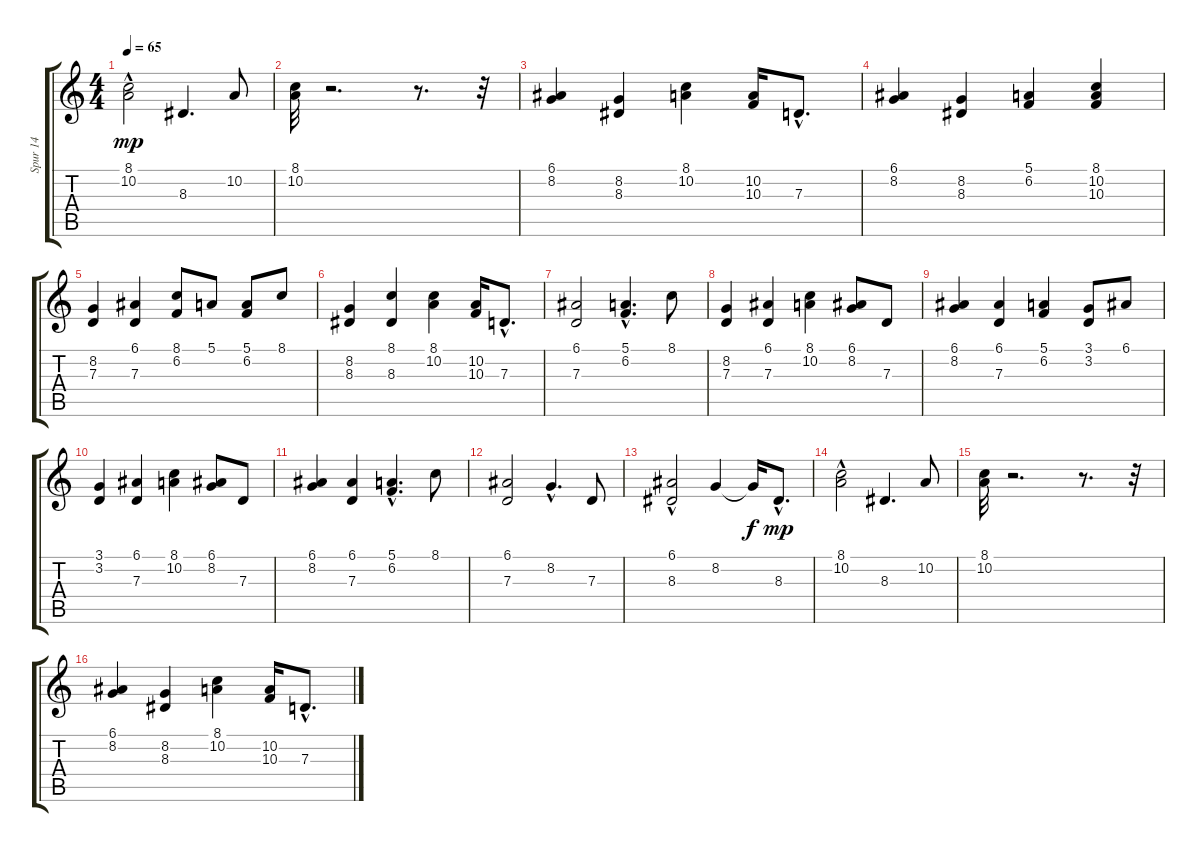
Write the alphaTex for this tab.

\track ("Spur 14" "Spur 14") {instrument pad7halo}
\staff {score tabs}
\tuning (E4 B3 G3 D3 A2 E2) {hide}
\ts (4 4)
\tempo 65
\clef g2
\ks c
(8.1{hac} 10.2).2{dy mp} 8.3.4{d} 10.2.8 |
(8.1 10.2).32 r.2{d} r.8{d} r.32 |
(6.1 8.2).4 (8.2 8.3).4 (8.1 10.2).4 (10.2 10.3).16 7.3{hac}.8{d} |
(6.1 8.2).4 (8.2 8.3).4 (5.1 6.2).4 (8.1 10.2 10.3).4 |
(8.2 7.3).4 (6.1 7.3).4 (8.1 6.2).8 5.1.8 (5.1 6.2).8 8.1.8 |
(8.2 8.3).4 (8.1 8.3).4 (8.1 10.2).4 (10.2 10.3).16 7.3{hac}.8{d} |
(6.1 7.3).2 (5.1 6.2{hac}).4{d} 8.1.8 |
(8.2 7.3).4 (6.1 7.3).4 (8.1 10.2).4 (6.1 8.2).8 7.3.8 |
(6.1 8.2).4 (6.1 7.3).4 (5.1 6.2).4 (3.1 3.2).8 6.1.8 |
(3.1 3.2).4 (6.1 7.3).4 (8.1 10.2).4 (6.1 8.2).8 7.3.8 |
(6.1 8.2).4 (6.1 7.3).4 (5.1 6.2{hac}).4{d} 8.1.8 |
(6.1 7.3).2 8.2{hac}.4{d} 7.3.8 |
(6.1{hac} 8.3).2 8.2.4 8.2{t}.16{dy f} 8.3{hac}.8{d dy mp} |
(8.1{hac} 10.2).2 8.3.4{d} 10.2.8 |
(8.1 10.2).32 r.2{d} r.8{d} r.32 |
(6.1 8.2).4 (8.2 8.3).4 (8.1 10.2).4 (10.2 10.3).16 7.3{hac}.8{d}
